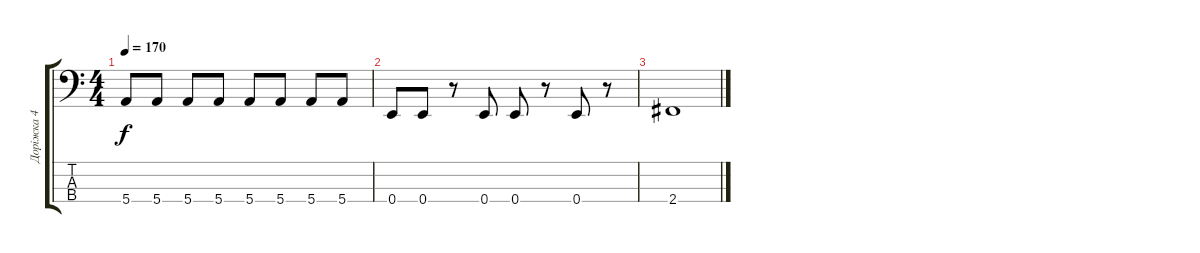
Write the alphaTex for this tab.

\track ("Доріжка 4" "Доріжка 4") {instrument electricbassfinger}
\staff {score tabs}
\tuning (G2 D2 A1 E1) {hide}
\ts (4 4)
\tempo 170
\clef f4
\ks c
5.4.8{dy f} 5.4.8 5.4.8 5.4.8 5.4.8 5.4.8 5.4.8 5.4.8 |
0.4.8 0.4.8 r.8 0.4.8 0.4.8 r.8 0.4.8 r.8 |
2.4.1
